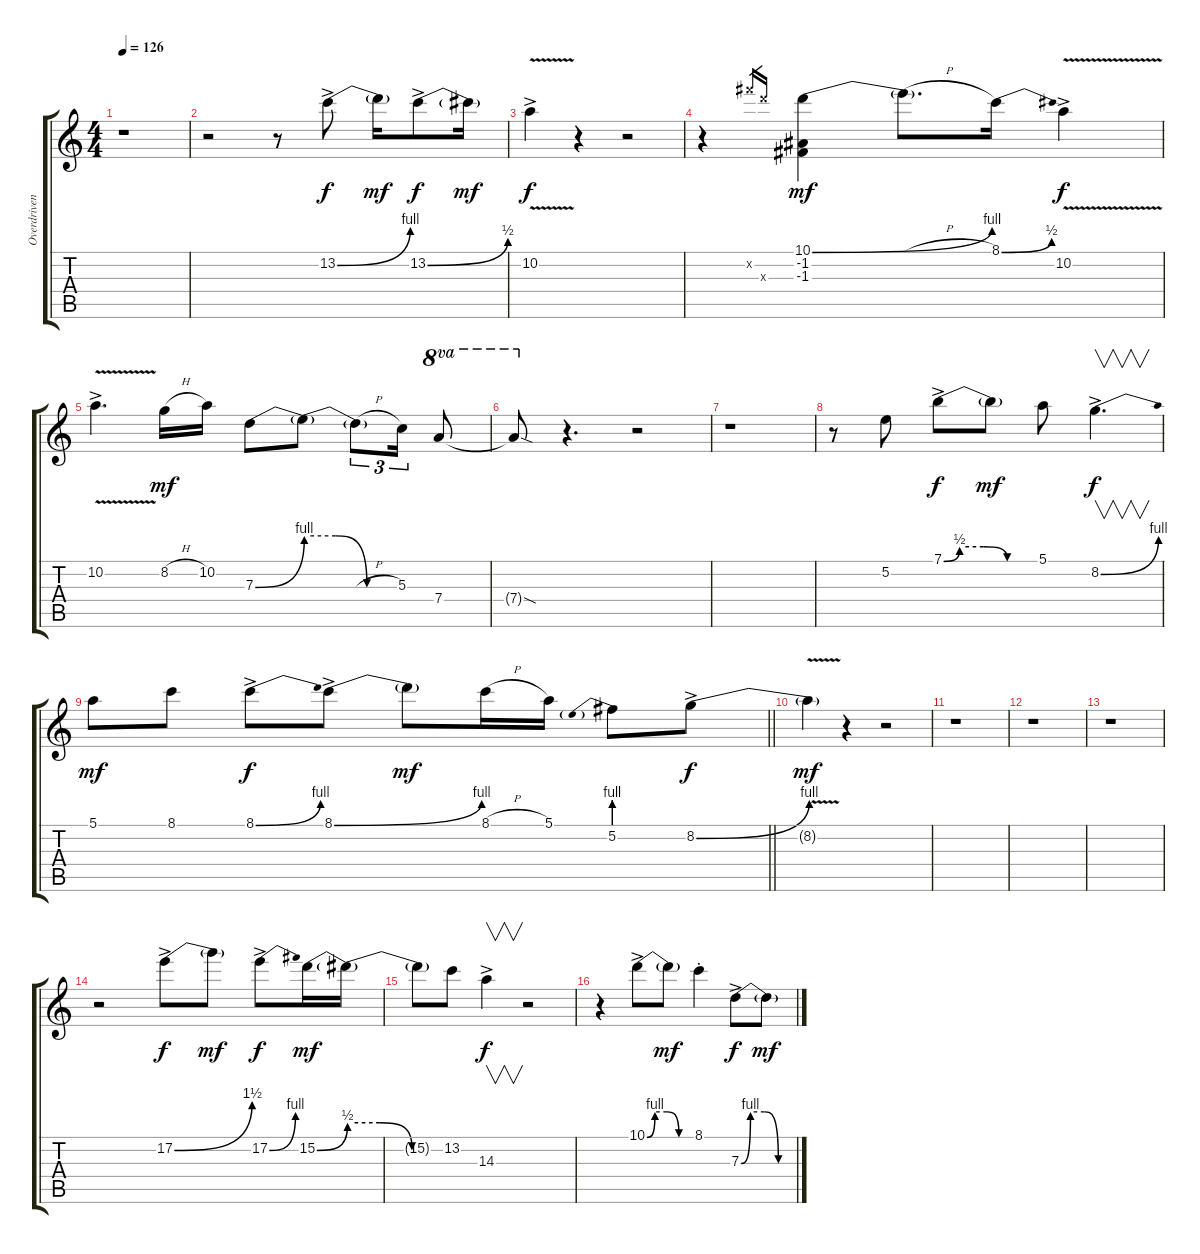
\track ("Overdriven Gtr." "Overdriven") {instrument overdrivenguitar}
\staff {score tabs}
\tuning (E4 B3 G3 D4 A3 E3) {hide}
\ts (4 4)
\tempo 126
\clef g2
\ks c
r.1{dy f} |
r.2 r.8 13.2{be (bend 0 0 60 4) ac}.8 13.2{t}.16{dy mf} 13.2{be (bend 0 0 60 2) ac}.8{dy f} 13.2{t}.16{dy mf} |
10.2{v ac}.4{dy f} r.4 r.2 |
r.4 19.2{x}.16{gr} 19.3{x}.16{gr} (10.1{be (bend 0 0 60 4)} -1.2 -1.3).4{dy mf} 10.1{h t}.8{d} 8.1{be (bend 0 0 60 2)}.16 10.2{v ac}.4{dy f} |
10.2{v ac}.4{d} 8.2{h}.16{dy mf} 10.2.16 7.3{be (bend 0 0 60 4)}.8 7.3{be (custom 0 4 20 4 40 0 60 0) t}.8 7.3{h t}.8{tu (3 2)} 5.3.16{tu (3 2)} 7.4.8{ot 8va} |
7.4{sod t}.8{ot 8va} r.4{d} r.2 |
r.1 |
r.8 5.2.8 7.1{be (custom 0 0 10 2 25 2 40 0 60 0) ac}.8{dy f} 7.1{t}.8{dy mf} 5.1.8 8.2{be (bend 0 0 60 4) ac}.4{v d dy f} |
\barLineRight lightlight
5.1.8{dy mf} 8.1.8 8.1{be (bend 0 0 60 4) ac}.8{dy f} 8.1{be (bend 0 0 60 4) ac}.8 8.1{t}.8{dy mf} 8.1{h}.16 5.1.16 5.2{be (prebend 0 4 60 4)}.8 8.2{be (bend 0 0 60 4) ac}.8{dy f} |
8.2{v t}.4{dy mf} r.4 r.2 |
r.1 |
r.1 |
r.1 |
r.2 17.2{be (bend 0 0 60 6) ac}.8{dy f} 17.2{t}.8{dy mf} 17.2{be (bend 0 0 60 4) ac}.8{dy f} 15.2{be (bend 0 0 60 2)}.16{dy mf} 15.2{be (custom 0 2 20 2 40 0 60 0) t}.16 |
15.2{t}.8 13.2.8 14.3{ac}.4{v dy f} r.2 |
r.4 10.1{be (custom 0 0 10 4 25 4 40 0 60 0) ac}.8 10.1{t}.8{dy mf} 8.1{st}.4 7.3{be (custom 0 0 10 4 25 4 40 0 60 0) ac}.8{dy f} 7.3{t}.8{dy mf}
